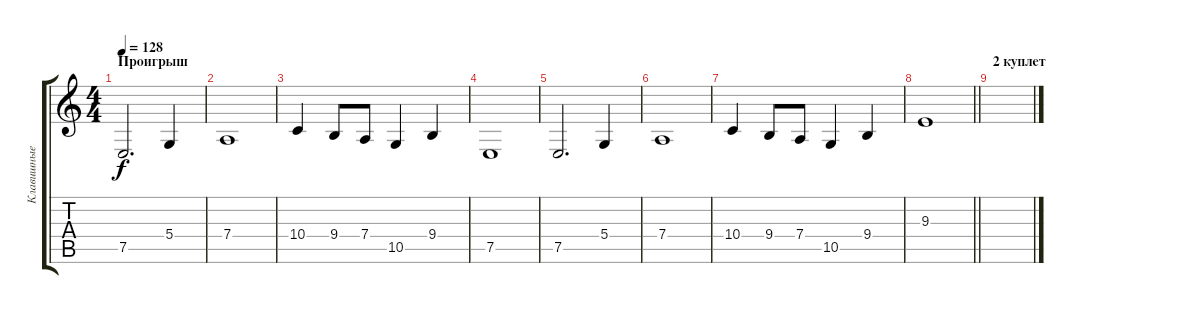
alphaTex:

\track ("Клавишные" "Клавишные") {instrument lead2sawtooth}
\staff {score tabs}
\tuning (E4 B3 G3 D3 A2 E2) {hide}
\ts (4 4)
\section ("" "Проигрыш")
\tempo 128
\clef g2
\ks c
7.5.2{d dy f} 5.4.4 |
7.4.1 |
10.4.4 9.4.8 7.4.8 10.5.4 9.4.4 |
7.5.1 |
7.5.2{d} 5.4.4 |
7.4.1 |
10.4.4 9.4.8 7.4.8 10.5.4 9.4.4 |
\barLineRight lightlight
9.3.1 |
\section ("" "2 куплет")
